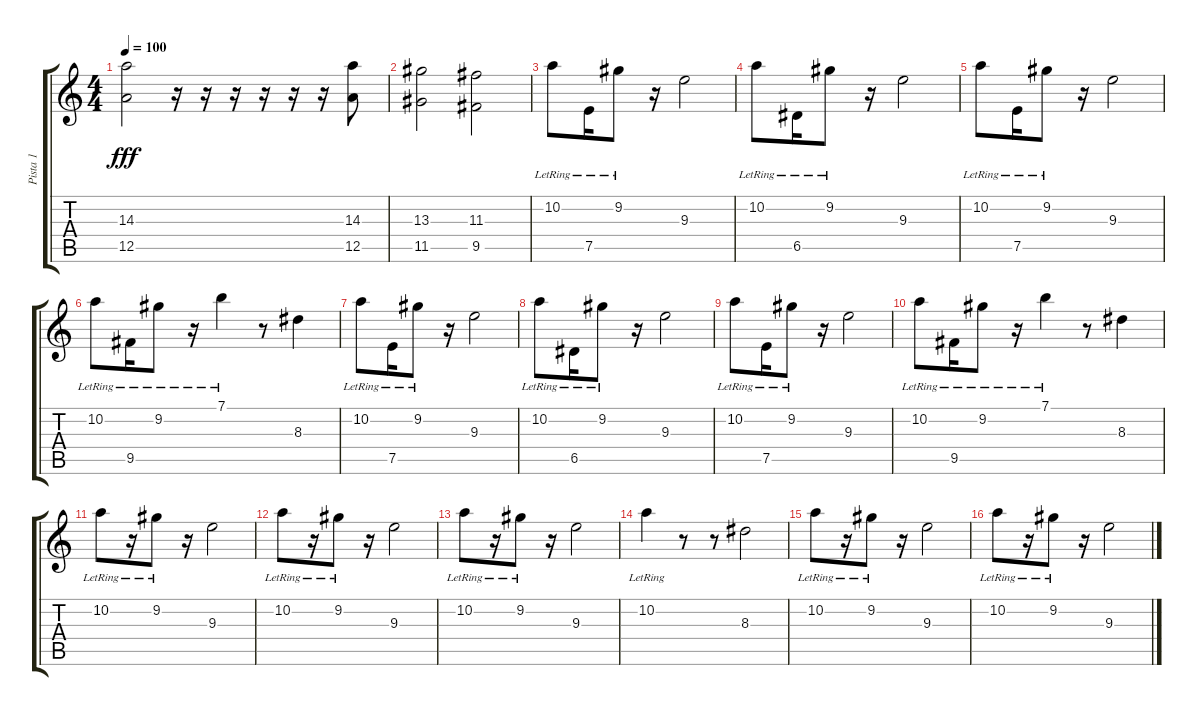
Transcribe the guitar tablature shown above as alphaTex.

\track ("Pista 1" "Pista 1") {instrument overdrivenguitar}
\staff {score tabs}
\tuning (E4 B3 G3 D3 A2 E2) {hide}
\ts (4 4)
\tempo 100
\clef g2
\ks c
(14.3 12.5).2{dy fff} r.16 r.16 r.16 r.16 r.16 r.16 (14.3 12.5).8 |
(13.3 11.5).2 (11.3 9.5).2 |
10.2{lr}.8{instrument acousticguitarsteel} 7.5{lr}.16 9.2{lr}.8 r.16 9.3.2 |
10.2{lr}.8{instrument acousticguitarsteel} 6.5{lr}.16 9.2{lr}.8 r.16 9.3.2 |
10.2{lr}.8{instrument acousticguitarsteel} 7.5{lr}.16 9.2{lr}.8 r.16 9.3.2 |
10.2{lr}.8{instrument acousticguitarsteel} 9.5{lr}.16 9.2{lr}.8 r.16 7.1{lr}.4 r.8 8.3.4 |
10.2{lr}.8{instrument acousticguitarsteel} 7.5{lr}.16 9.2{lr}.8 r.16 9.3.2 |
10.2{lr}.8{instrument acousticguitarsteel} 6.5{lr}.16 9.2{lr}.8 r.16 9.3.2 |
10.2{lr}.8{instrument acousticguitarsteel} 7.5{lr}.16 9.2{lr}.8 r.16 9.3.2 |
10.2{lr}.8{instrument acousticguitarsteel} 9.5{lr}.16 9.2{lr}.8 r.16 7.1{lr}.4 r.8 8.3.4 |
10.2{lr}.8{volume 8 instrument acousticguitarsteel} r.16 9.2{lr}.8 r.16 9.3.2 |
10.2{lr}.8{instrument acousticguitarsteel} r.16 9.2{lr}.8 r.16 9.3.2 |
10.2{lr}.8{instrument acousticguitarsteel} r.16 9.2{lr}.8 r.16 9.3.2 |
10.2{lr}.4{instrument acousticguitarsteel} r.8 r.8 8.3.2 |
10.2{lr}.8{volume 8 instrument acousticguitarsteel} r.16 9.2{lr}.8 r.16 9.3.2 |
10.2{lr}.8{instrument acousticguitarsteel} r.16 9.2{lr}.8 r.16 9.3.2
